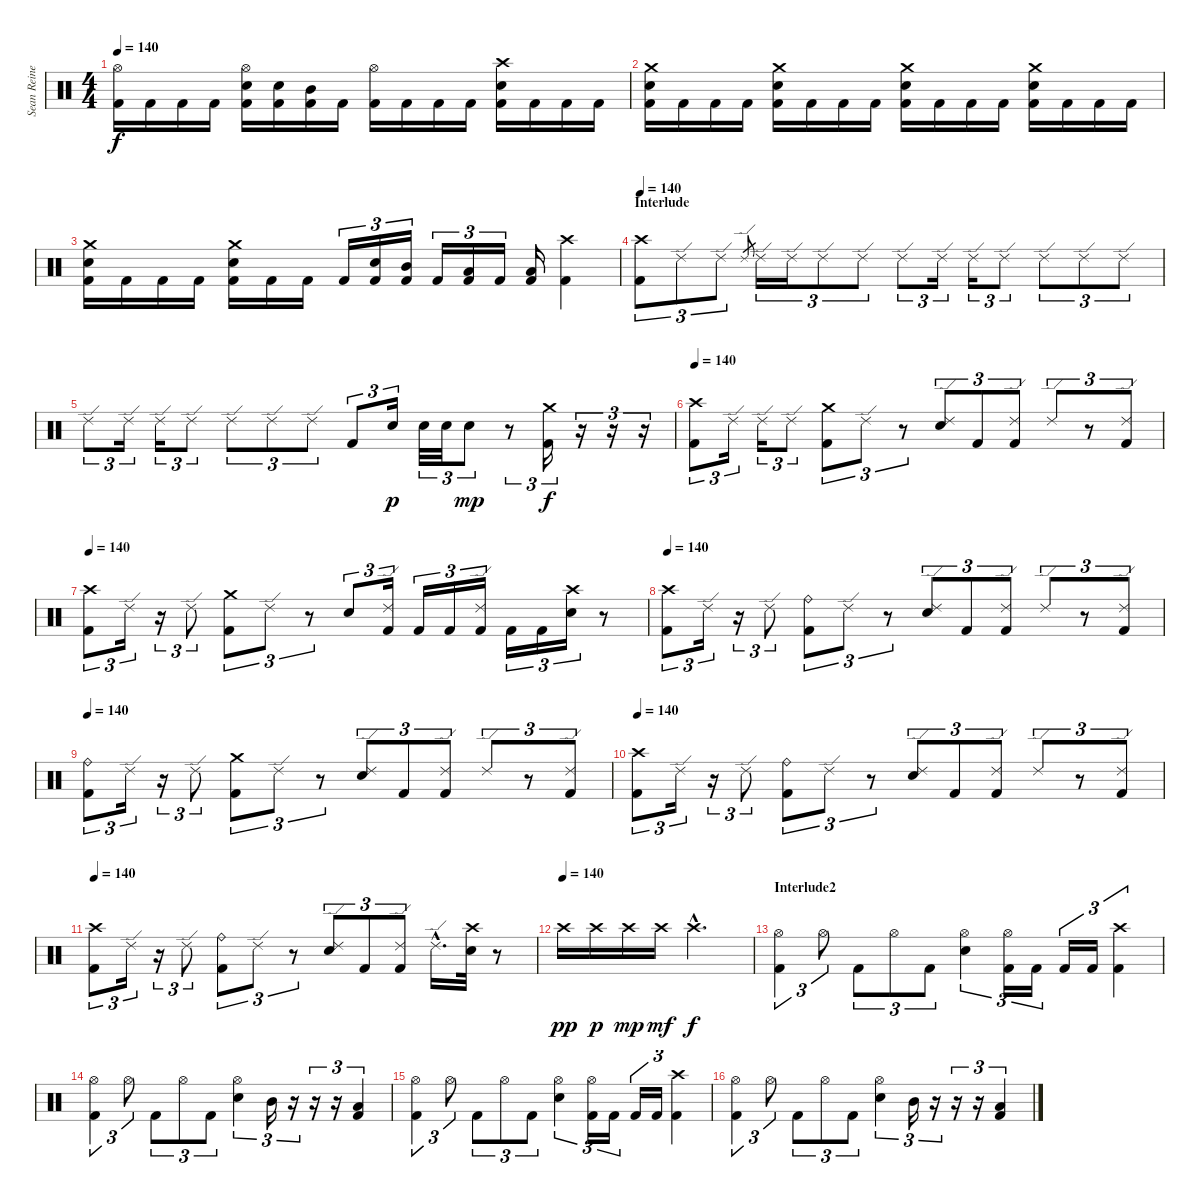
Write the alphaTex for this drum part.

\track ("Sean Reinert" "Sean Reine") {instrument percussion}
\staff {score}
\articulation defaults
\ts (4 4)
\tempo 140
\clef neutral
\ks c
("Hi-Hat (open)" "Kick (hit) 2").16{dy f} "Kick (hit) 2".16 "Kick (hit) 2".16 "Kick (hit) 2".16 ("Hi-Hat (open)" "Electric Snare (hit)" "Kick (hit) 2").16 ("Electric Snare (hit)" "Kick (hit) 2").16 ("Mid Tom (hit)" "Kick (hit) 2").16 "Kick (hit) 2".16 ("Hi-Hat (open)" "Kick (hit) 2").16 "Kick (hit) 2".16 "Kick (hit) 2".16 "Kick (hit) 2".16 ("Crash high (hit)" "Electric Snare (hit)" "Kick (hit) 2").16 "Kick (hit) 2".16 "Kick (hit) 2".16 "Kick (hit) 2".16 |
("Crash medium (hit)" "Electric Snare (hit)" "Kick (hit) 2").16 "Kick (hit) 2".16 "Kick (hit) 2".16 "Kick (hit) 2".16 ("Crash medium (hit)" "Electric Snare (hit)" "Kick (hit) 2").16 "Kick (hit) 2".16 "Kick (hit) 2".16 "Kick (hit) 2".16 ("Crash medium (hit)" "Electric Snare (hit)" "Kick (hit) 2").16 "Kick (hit) 2".16 "Kick (hit) 2".16 "Kick (hit) 2".16 ("Crash medium (hit)" "Electric Snare (hit)" "Kick (hit) 2").16 "Kick (hit) 2".16 "Kick (hit) 2".16 "Kick (hit) 2".16 |
("Crash medium (hit)" "Electric Snare (hit)" "Kick (hit) 2").16 "Kick (hit) 2".16 "Kick (hit) 2".16 "Kick (hit) 2".16 ("Crash medium (hit)" "Electric Snare (hit)" "Kick (hit) 2").16 "Kick (hit) 2".16 "Kick (hit) 2".16 "Kick (hit) 2".16{tu (3 2)} ("Electric Snare (hit)" "Kick (hit) 2").16{tu (3 2)} ("Mid Tom (hit)" "Kick (hit) 2").16{tu (3 2)} "Kick (hit) 2".16{tu (3 2)} ("Low Tom (hit)" "Kick (hit) 2").16{tu (3 2)} "Kick (hit) 2".16{tu (3 2)} ("Low Tom (hit)" "Kick (hit) 2").16 ("Crash high (hit)" "Kick (hit) 2").4 |
\section ("" "Interlude")
\tempo 140
("Crash high (hit)" "Kick (hit) 2").8{tu (3 2)} "Ride (edge) 2".8{tu (3 2)} "Ride (edge) 2".8{tu (3 2)} "Ride (edge) 2".8{gr} "Ride (edge) 2".16{tu (3 2)} "Ride (edge) 2".16{tu (3 2)} "Ride (edge) 2".8{tu (3 2)} "Ride (edge) 2".8{tu (3 2)} "Ride (edge) 2".8{tu (3 2)} "Ride (edge) 2".16{tu (3 2)} "Ride (edge) 2".16{tu (3 2)} "Ride (edge) 2".8{tu (3 2)} "Ride (edge) 2".8{tu (3 2)} "Ride (edge) 2".8{tu (3 2)} "Ride (edge) 2".8{tu (3 2)} |
"Ride (edge) 2".8{tu (3 2)} "Ride (edge) 2".16{tu (3 2)} "Ride (edge) 2".16{tu (3 2)} "Ride (edge) 2".8{tu (3 2)} "Ride (edge) 2".8{tu (3 2)} "Ride (edge) 2".8{tu (3 2)} "Ride (edge) 2".8{tu (3 2)} "Kick (hit) 2".8{tu (3 2)} "Electric Snare (hit)".16{tu (3 2) dy p} "Electric Snare (hit)".32{tu (3 2)} "Electric Snare (hit)".32{tu (3 2)} "Electric Snare (hit)".8{tu (3 2) dy mp} r.8{tu (3 2)} ("Crash medium (hit)" "Kick (hit) 2").16{tu (3 2) dy f} r.16{tu (3 2)} r.16{tu (3 2)} r.16{tu (3 2)} |
\tempo 140
("Crash high (hit)" "Kick (hit) 2").8{tu (3 2)} "Ride (edge) 2".16{tu (3 2)} "Ride (edge) 2".16{tu (3 2)} "Ride (edge) 2".8{tu (3 2)} ("Crash medium (hit)" "Kick (hit) 2").8{tu (3 2)} "Ride (edge) 2".8{tu (3 2)} r.8{tu (3 2)} ("Ride (edge) 2" "Electric Snare (hit)").8{tu (3 2)} "Kick (hit) 2".8{tu (3 2)} ("Ride (edge) 2" "Kick (hit) 2").8{tu (3 2)} "Ride (edge) 2".8{tu (3 2)} r.8{tu (3 2)} ("Ride (edge) 2" "Kick (hit) 2").8{tu (3 2)} |
\tempo 140
("Crash high (hit)" "Kick (hit) 2").8{tu (3 2)} "Ride (edge) 2".16{tu (3 2)} r.16{tu (3 2)} "Ride (edge) 2".8{tu (3 2)} ("Crash medium (hit)" "Kick (hit) 2").8{tu (3 2)} "Ride (edge) 2".8{tu (3 2)} r.8{tu (3 2)} "Electric Snare (hit)".8{tu (3 2)} ("Ride (edge) 2" "Kick (hit) 2").16{tu (3 2)} "Kick (hit) 2".16{tu (3 2)} "Kick (hit) 2".16{tu (3 2)} ("Ride (edge) 2" "Kick (hit) 2").16{tu (3 2)} "Kick (hit) 2".16{tu (3 2)} "Kick (hit) 2".16{tu (3 2)} ("Crash high (hit)" "Electric Snare (hit)").16{tu (3 2)} r.8 |
\tempo 140
("Crash high (hit)" "Kick (hit) 2").8{tu (3 2)} "Ride (edge) 2".16{tu (3 2)} r.16{tu (3 2)} "Ride (edge) 2".8{tu (3 2)} ("Ride (bell)" "Kick (hit) 2").8{tu (3 2)} "Ride (edge) 2".8{tu (3 2)} r.8{tu (3 2)} ("Ride (edge) 2" "Electric Snare (hit)").8{tu (3 2)} "Kick (hit) 2".8{tu (3 2)} ("Ride (edge) 2" "Kick (hit) 2").8{tu (3 2)} "Ride (edge) 2".8{tu (3 2)} r.8{tu (3 2)} ("Ride (edge) 2" "Kick (hit) 2").8{tu (3 2)} |
\tempo 140
("Ride (bell)" "Kick (hit) 2").8{tu (3 2)} "Ride (edge) 2".16{tu (3 2)} r.16{tu (3 2)} "Ride (edge) 2".8{tu (3 2)} ("Crash medium (hit)" "Kick (hit) 2").8{tu (3 2)} "Ride (edge) 2".8{tu (3 2)} r.8{tu (3 2)} ("Ride (edge) 2" "Electric Snare (hit)").8{tu (3 2)} "Kick (hit) 2".8{tu (3 2)} ("Ride (edge) 2" "Kick (hit) 2").8{tu (3 2)} "Ride (edge) 2".8{tu (3 2)} r.8{tu (3 2)} ("Ride (edge) 2" "Kick (hit) 2").8{tu (3 2)} |
\tempo 140
("Crash high (hit)" "Kick (hit) 2").8{tu (3 2)} "Ride (edge) 2".16{tu (3 2)} r.16{tu (3 2)} "Ride (edge) 2".8{tu (3 2)} ("Ride (bell)" "Kick (hit) 2").8{tu (3 2)} "Ride (edge) 2".8{tu (3 2)} r.8{tu (3 2)} ("Ride (edge) 2" "Electric Snare (hit)").8{tu (3 2)} "Kick (hit) 2".8{tu (3 2)} ("Ride (edge) 2" "Kick (hit) 2").8{tu (3 2)} "Ride (edge) 2".8{tu (3 2)} r.8{tu (3 2)} ("Ride (edge) 2" "Kick (hit) 2").8{tu (3 2)} |
\tempo 140
("Crash high (hit)" "Kick (hit) 2").8{tu (3 2)} "Ride (edge) 2".16{tu (3 2)} r.16{tu (3 2)} "Ride (edge) 2".8{tu (3 2)} ("Ride (bell)" "Kick (hit) 2").8{tu (3 2)} "Ride (edge) 2".8{tu (3 2)} r.8{tu (3 2)} ("Ride (edge) 2" "Electric Snare (hit)").8{tu (3 2)} "Kick (hit) 2".8{tu (3 2)} ("Ride (edge) 2" "Kick (hit) 2").8{tu (3 2)} "Ride (edge) 2"{hac}.16{d} ("Crash high (hit)" "Electric Snare (hit)").32 r.8 |
\tempo (140)
"Crash high (hit)".16{dy pp} "Crash high (hit)".16{dy p} "Crash high (hit)".16{dy mp} "Crash high (hit)".16{dy mf} "Crash high (hit)"{hac}.2{d dy f} |
\section ("" "Interlude2")
("Hi-Hat (open)" "Kick (hit) 2").4{tu (3 2)} "Hi-Hat (open)".8{tu (3 2)} "Kick (hit) 2".8{tu (3 2)} "Hi-Hat (open)".8{tu (3 2)} "Kick (hit) 2".8{tu (3 2)} ("Hi-Hat (open)" "Electric Snare (hit)").4{tu (3 2)} ("Hi-Hat (open)" "Kick (hit) 2").16{tu (3 2)} "Kick (hit) 2".16{tu (3 2)} "Kick (hit) 2".16{tu (3 2)} "Kick (hit) 2".16{tu (3 2)} ("Crash high (hit)" "Kick (hit) 2").4{tu (3 2)} |
("Hi-Hat (open)" "Kick (hit) 2").4{tu (3 2)} "Hi-Hat (open)".8{tu (3 2)} "Kick (hit) 2".8{tu (3 2)} "Hi-Hat (open)".8{tu (3 2)} "Kick (hit) 2".8{tu (3 2)} ("Hi-Hat (open)" "Electric Snare (hit)").4{tu (3 2)} "Mid Tom (hit)".16{tu (3 2)} r.16{tu (3 2)} r.16{tu (3 2)} r.16{tu (3 2)} ("Low Tom (hit)" "Kick (hit) 2").4{tu (3 2)} |
("Hi-Hat (open)" "Kick (hit) 2").4{tu (3 2)} "Hi-Hat (open)".8{tu (3 2)} "Kick (hit) 2".8{tu (3 2)} "Hi-Hat (open)".8{tu (3 2)} "Kick (hit) 2".8{tu (3 2)} ("Hi-Hat (open)" "Electric Snare (hit)").4{tu (3 2)} ("Hi-Hat (open)" "Kick (hit) 2").16{tu (3 2)} "Kick (hit) 2".16{tu (3 2)} "Kick (hit) 2".16{tu (3 2)} "Kick (hit) 2".16{tu (3 2)} ("Crash high (hit)" "Kick (hit) 2").4{tu (3 2)} |
("Hi-Hat (open)" "Kick (hit) 2").4{tu (3 2)} "Hi-Hat (open)".8{tu (3 2)} "Kick (hit) 2".8{tu (3 2)} "Hi-Hat (open)".8{tu (3 2)} "Kick (hit) 2".8{tu (3 2)} ("Hi-Hat (open)" "Electric Snare (hit)").4{tu (3 2)} "Mid Tom (hit)".16{tu (3 2)} r.16{tu (3 2)} r.16{tu (3 2)} r.16{tu (3 2)} ("Low Tom (hit)" "Kick (hit) 2").4{tu (3 2)}
